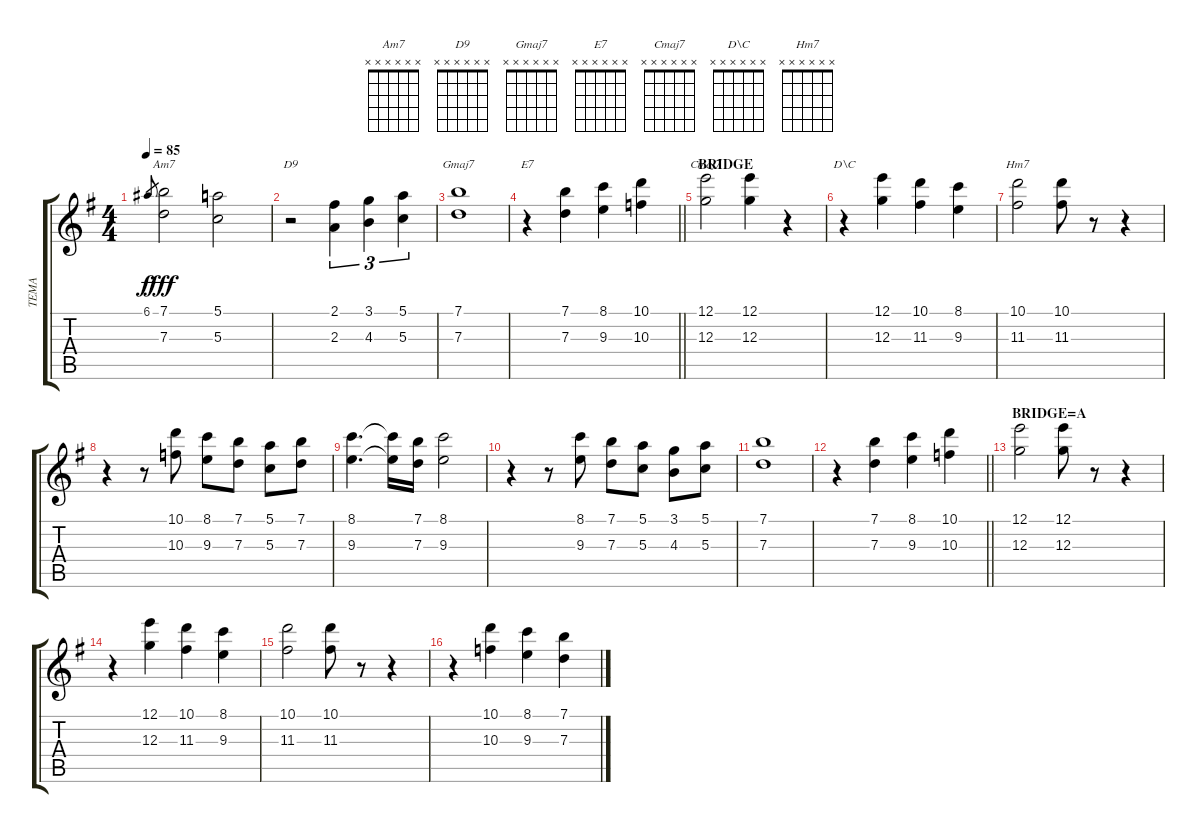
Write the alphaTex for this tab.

\track ("TEMA" "TEMA") {instrument electricguitarjazz}
\staff {score tabs}
\tuning (E4 B3 G3 D3 A2 E2) {hide}
\chord ("Am7" x x x x x x)
\chord ("D9" x x x x x x)
\chord ("Gmaj7" x x x x x x)
\chord ("E7" x x x x x x)
\chord ("Cmaj7" x x x x x x)
\chord ("D\\C" x x x x x x)
\chord ("Hm7" x x x x x x)
\ts (4 4)
\tempo 85
\clef g2
\ks g
6.1.8{gr dy f} (7.1 7.3).2{ch "Am7" dy fff} (5.1 5.3).2 |
r.2{ch "D9"} (2.1 2.3).4{tu (3 2)} (3.1 4.3).4{tu (3 2)} (5.1 5.3).4{tu (3 2)} |
(7.1 7.3).1{ch "Gmaj7"} |
\barLineRight lightlight
r.4{ch "E7"} (7.1 7.3).4 (8.1 9.3).4 (10.1 10.3).4 |
\section ("" "BRIDGE")
(12.1 12.3).2{ch "Cmaj7"} (12.1 12.3).4 r.4 |
r.4{ch "D\\C"} (12.1 12.3).4 (10.1 11.3).4 (8.1 9.3).4 |
(10.1 11.3).2{ch "Hm7"} (10.1 11.3).8 r.8 r.4 |
r.4 r.8 (10.1 10.3).8 (8.1 9.3).8 (7.1 7.3).8 (5.1 5.3).8 (7.1 7.3).8 |
(8.1 9.3).4{d} (8.1{t} 9.3{t}).16 (7.1 7.3).16 (8.1 9.3).2 |
r.4 r.8 (8.1 9.3).8 (7.1 7.3).8 (5.1 5.3).8 (3.1 4.3).8 (5.1 5.3).8 |
(7.1 7.3).1 |
\barLineRight lightlight
r.4 (7.1 7.3).4 (8.1 9.3).4 (10.1 10.3).4 |
\section ("" "BRIDGE=A")
(12.1 12.3).2 (12.1 12.3).8 r.8 r.4 |
r.4 (12.1 12.3).4 (10.1 11.3).4 (8.1 9.3).4 |
(10.1 11.3).2 (10.1 11.3).8 r.8 r.4 |
r.4 (10.1 10.3).4 (8.1 9.3).4 (7.1 7.3).4
